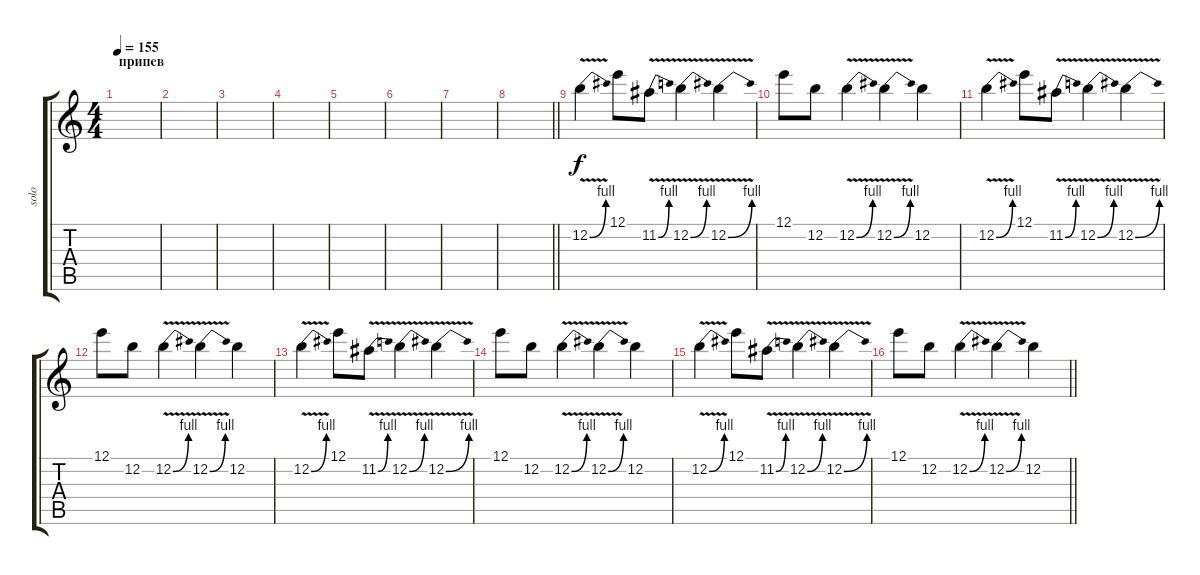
\track ("solo" "solo") {instrument distortionguitar}
\staff {score tabs}
\tuning (E4 B3 G3 D3 A2 E2) {hide}
\ts (4 4)
\section ("" "припев")
\tempo 155
\clef g2
\ks c
|
|
|
|
|
|
|
\barLineRight lightlight
|
\section ("" "")
12.2{be (bend 0 0 60 4) v}.4 12.1.8 11.2{be (bend 0 0 60 4) v}.8 12.2{be (bend 0 0 60 4) v}.4 12.2{be (bend 0 0 60 4) v}.4 |
12.1.8 12.2.8 12.2{be (bend 0 0 60 4) v}.4 12.2{be (bend 0 0 60 4) v}.4 12.2.4 |
12.2{be (bend 0 0 60 4) v}.4 12.1.8 11.2{be (bend 0 0 60 4) v}.8 12.2{be (bend 0 0 60 4) v}.4 12.2{be (bend 0 0 60 4) v}.4 |
12.1.8 12.2.8 12.2{be (bend 0 0 60 4) v}.4 12.2{be (bend 0 0 60 4) v}.4 12.2.4 |
12.2{be (bend 0 0 60 4) v}.4 12.1.8 11.2{be (bend 0 0 60 4) v}.8 12.2{be (bend 0 0 60 4) v}.4 12.2{be (bend 0 0 60 4) v}.4 |
12.1.8 12.2.8 12.2{be (bend 0 0 60 4) v}.4 12.2{be (bend 0 0 60 4) v}.4 12.2.4 |
12.2{be (bend 0 0 60 4) v}.4 12.1.8 11.2{be (bend 0 0 60 4) v}.8 12.2{be (bend 0 0 60 4) v}.4 12.2{be (bend 0 0 60 4) v}.4 |
\barLineRight lightlight
12.1.8 12.2.8 12.2{be (bend 0 0 60 4) v}.4 12.2{be (bend 0 0 60 4) v}.4 12.2.4
